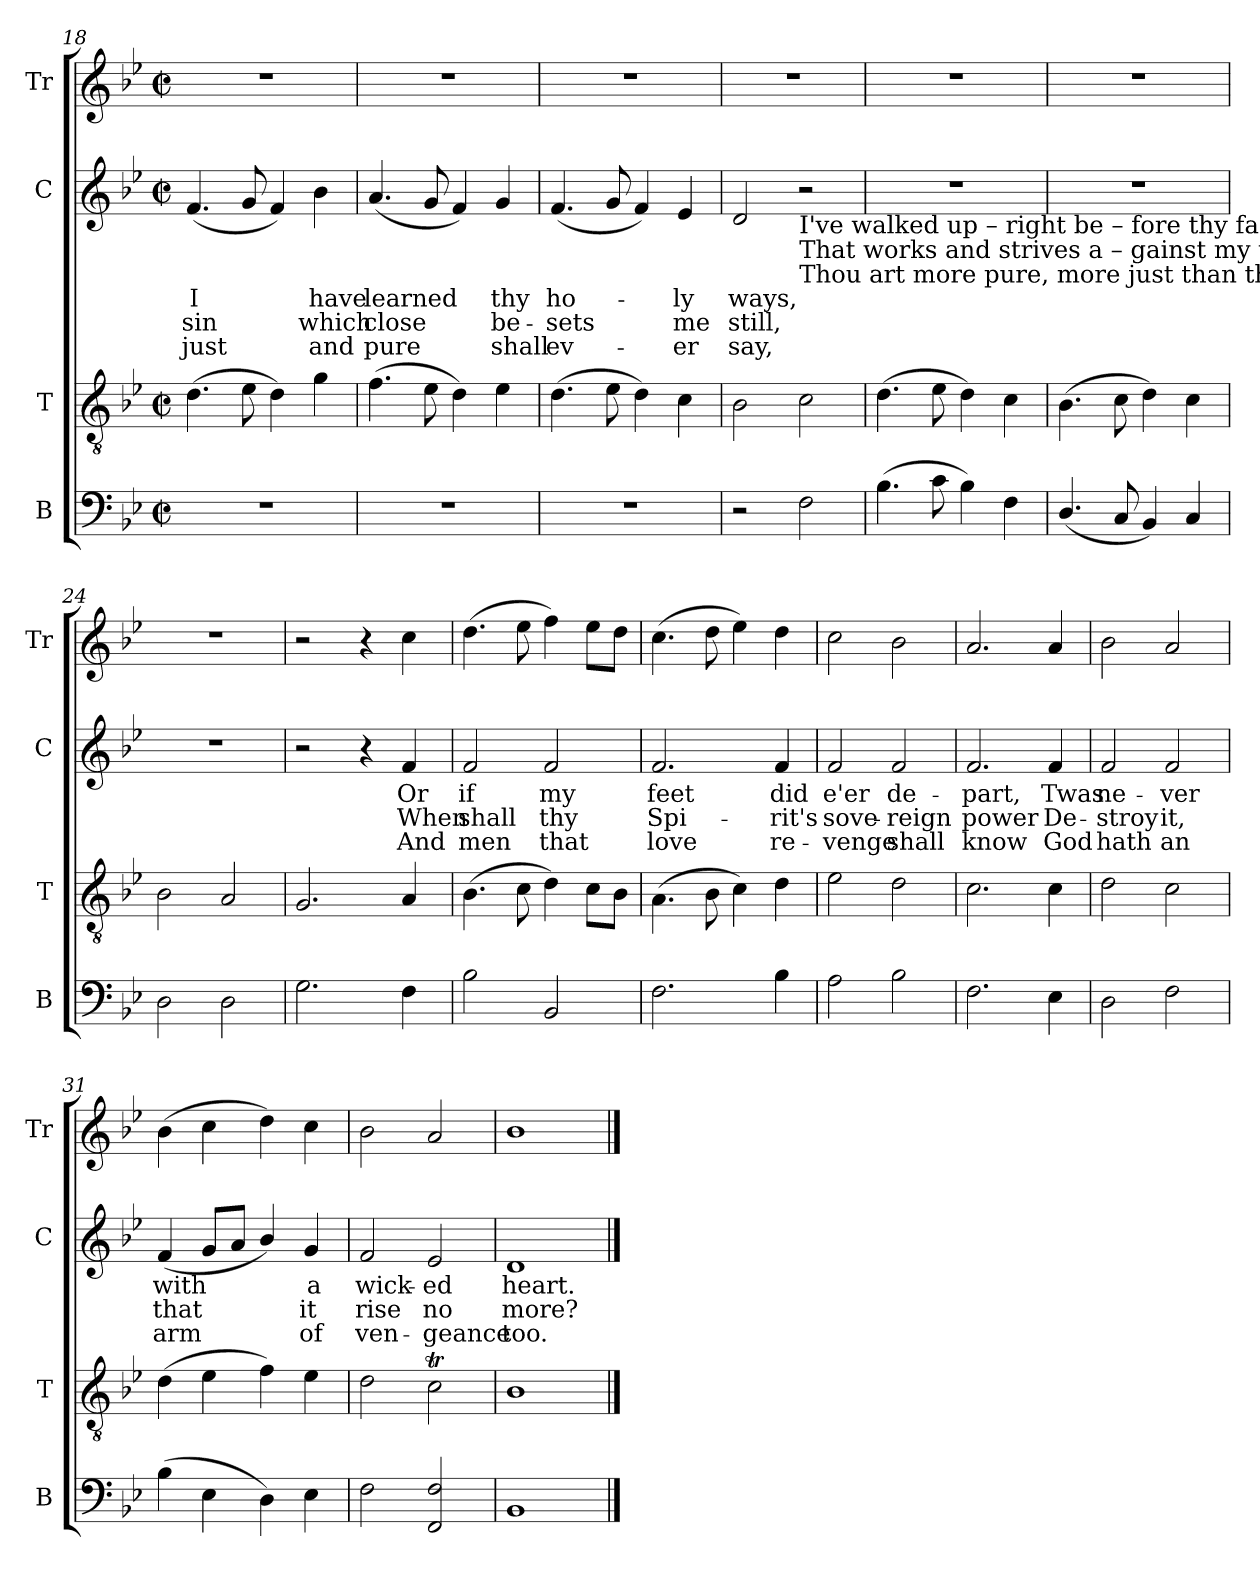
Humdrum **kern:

**kern	**kern	**kern	**text	**text	**text	**kern
*part4	*part3	*part2	*part2	*part2	*part2	*part1
*staff4	*staff3	*staff2	*staff2	*staff2	*staff2	*staff1
*I"B	*I"T	*I"C	*	*	*	*I"Tr
*I'B	*I'T	*I'C	*	*	*	*I'Tr
*clefF4	*clefGv2	*clefG2	*	*	*	*clefG2
*k[b-e-]	*k[b-e-]	*k[b-e-]	*	*	*	*k[b-e-]
*M2/2	*M2/2	*M2/2	*	*	*	*M2/2
*met(c|)	*met(c|)	*met(c|)	*	*	*	*met(c|)
=18	=18	=18	=18	=18	=18	=18
!	!	!	!LO:LY:b	!LO:LY:b	!LO:LY:b	!
1r	(>4.d\	(<4.f/	I	sin	just	1r
.	8e-\	8g/	.	.	.	.
.	4d\)	4f/)	.	.	.	.
!	!	!	!LO:LY:b	!LO:LY:b	!LO:LY:b	!
.	4g\	4b-\	have	which	and	.
=19	=19	=19	=19	=19	=19	=19
!	!	!	!LO:LY:b	!LO:LY:b	!LO:LY:b	!
1r	(>4.f\	(<4.a/	learned	close	pure	1r
.	8e-\	8g/	.	.	.	.
.	4d\)	4f/)	.	.	.	.
!	!	!	!LO:LY:b	!LO:LY:b	!LO:LY:b	!
.	4e-\	4g/	thy	be-	shall	.
!!LO:LB:g=z
=20	=20	=20	=20	=20	=20	=20
!	!	!	!LO:LY:b	!LO:LY:b	!LO:LY:b	!
1r	(>4.d\	(<4.f/	ho-	-sets	ev-	1r
.	8e-\	8g/	.	.	.	.
.	4d\)	4f/)	.	.	.	.
!	!	!	!LO:LY:b	!LO:LY:b	!LO:LY:b	!
.	4c\	4e-/	-ly	me	-er	.
=21	=21	=21	=21	=21	=21	=21
!	!	!	!LO:LY:b	!LO:LY:b	!LO:LY:b	!
2r	2B-\	2d/	ways,	still,	say,	1r
!	!	!LO:TX:b:t=I've  walked  up – right        be – fore thy face;	!	!	!	!
!	!	!LO:TX:b:t=That works  and  strives      a – gainst my will&colon;	!	!	!	!
!	!	!LO:TX:b:t=Thou art    more  pure,    more just than they;	!	!	!	!
2F\	2c\	2r	.	.	.	.
=22	=22	=22	=22	=22	=22	=22
(>4.B-\	(>4.d\	1r	.	.	.	1r
8c\	8e-\	.	.	.	.	.
4B-\)	4d\)	.	.	.	.	.
4F\	4c\	.	.	.	.	.
=23	=23	=23	=23	=23	=23	=23
(<4.D/	(>4.B-\	1r	.	.	.	1r
8C/	8c\	.	.	.	.	.
4BB-/)	4d\)	.	.	.	.	.
4C/	4c\	.	.	.	.	.
=24	=24	=24	=24	=24	=24	=24
2D\	2B-\	1r	.	.	.	1r
2D\	2A/	.	.	.	.	.
=25	=25	=25	=25	=25	=25	=25
2.G\	2.G/	2r	.	.	.	2r
.	.	4r	.	.	.	4r
!	!	!	!LO:LY:b	!LO:LY:b	!LO:LY:b	!
4F\	4A/	4f/	Or	When	And	4cc\
=26	=26	=26	=26	=26	=26	=26
!	!	!	!LO:LY:b	!LO:LY:b	!LO:LY:b	!
2B-\	(>4.B-\	2f/	if	shall	men	(>4.dd\
.	8c\	.	.	.	.	8ee-\
!	!	!	!LO:LY:b	!LO:LY:b	!LO:LY:b	!
2BB-/	4d\)	2f/	my	thy	that	4ff\)
.	8c\L	.	.	.	.	8ee-\L
.	8B-\J	.	.	.	.	8dd\J
=27	=27	=27	=27	=27	=27	=27
!	!	!	!LO:LY:b	!LO:LY:b	!LO:LY:b	!
2.F\	(>4.A\	2.f/	feet	Spi-	love	(>4.cc\
.	8B-\	.	.	.	.	8dd\
.	4c\)	.	.	.	.	4ee-\)
!	!	!	!LO:LY:b	!LO:LY:b	!LO:LY:b	!
4B-\	4d\	4f/	did	-rit's	re-	4dd\
=28	=28	=28	=28	=28	=28	=28
!	!	!	!LO:LY:b	!LO:LY:b	!LO:LY:b	!
2A\	2e-\	2f/	e'er	sove-	-venge	2cc\
!	!	!	!LO:LY:b	!LO:LY:b	!LO:LY:b	!
2B-\	2d\	2f/	de-	-reign	shall	2b-\
=29	=29	=29	=29	=29	=29	=29
!	!	!	!LO:LY:b	!LO:LY:b	!LO:LY:b	!
2.F\	2.c\	2.f/	-part,	power	know	2.a/
!	!	!	!LO:LY:b	!LO:LY:b	!LO:LY:b	!
4E-\	4c\	4f/	Twas	De-	God	4a/
!!LO:LB:g=z
=30	=30	=30	=30	=30	=30	=30
!	!	!	!LO:LY:b	!LO:LY:b	!LO:LY:b	!
2D\	2d\	2f/	ne-	-stroy	hath	2b-\
!	!	!	!LO:LY:b	!LO:LY:b	!LO:LY:b	!
2F\	2c\	2f/	-ver	it,	an	2a/
=31	=31	=31	=31	=31	=31	=31
!	!	!	!LO:LY:b	!LO:LY:b	!LO:LY:b	!
(>4B-\	(>4d\	(<4f/	with	that	arm	(>4b-\
4E-\	4e-\	8g/L	.	.	.	4cc\
.	.	8a/J	.	.	.	.
4D\)	4f\)	4b-/)	.	.	.	4dd\)
!	!	!	!LO:LY:b	!LO:LY:b	!LO:LY:b	!
4E-\	4e-\	4g/	a	it	of	4cc\
=32	=32	=32	=32	=32	=32	=32
!	!	!	!LO:LY:b	!LO:LY:b	!LO:LY:b	!
2F\	2d\	2f/	wick-	rise	ven-	2b-\
!	!	!	!LO:LY:b	!LO:LY:b	!LO:LY:b	!
2FF/ 2F/	2cT\	2e-/	-ed	no	-geance	2a/
=33	=33	=33	=33	=33	=33	=33
!	!	!	!LO:LY:b	!LO:LY:b	!LO:LY:b	!
1BB-	1B-	1d	heart.	more?	too.	1b-
==	==	==	==	==	==	==
*-	*-	*-	*-	*-	*-	*-
